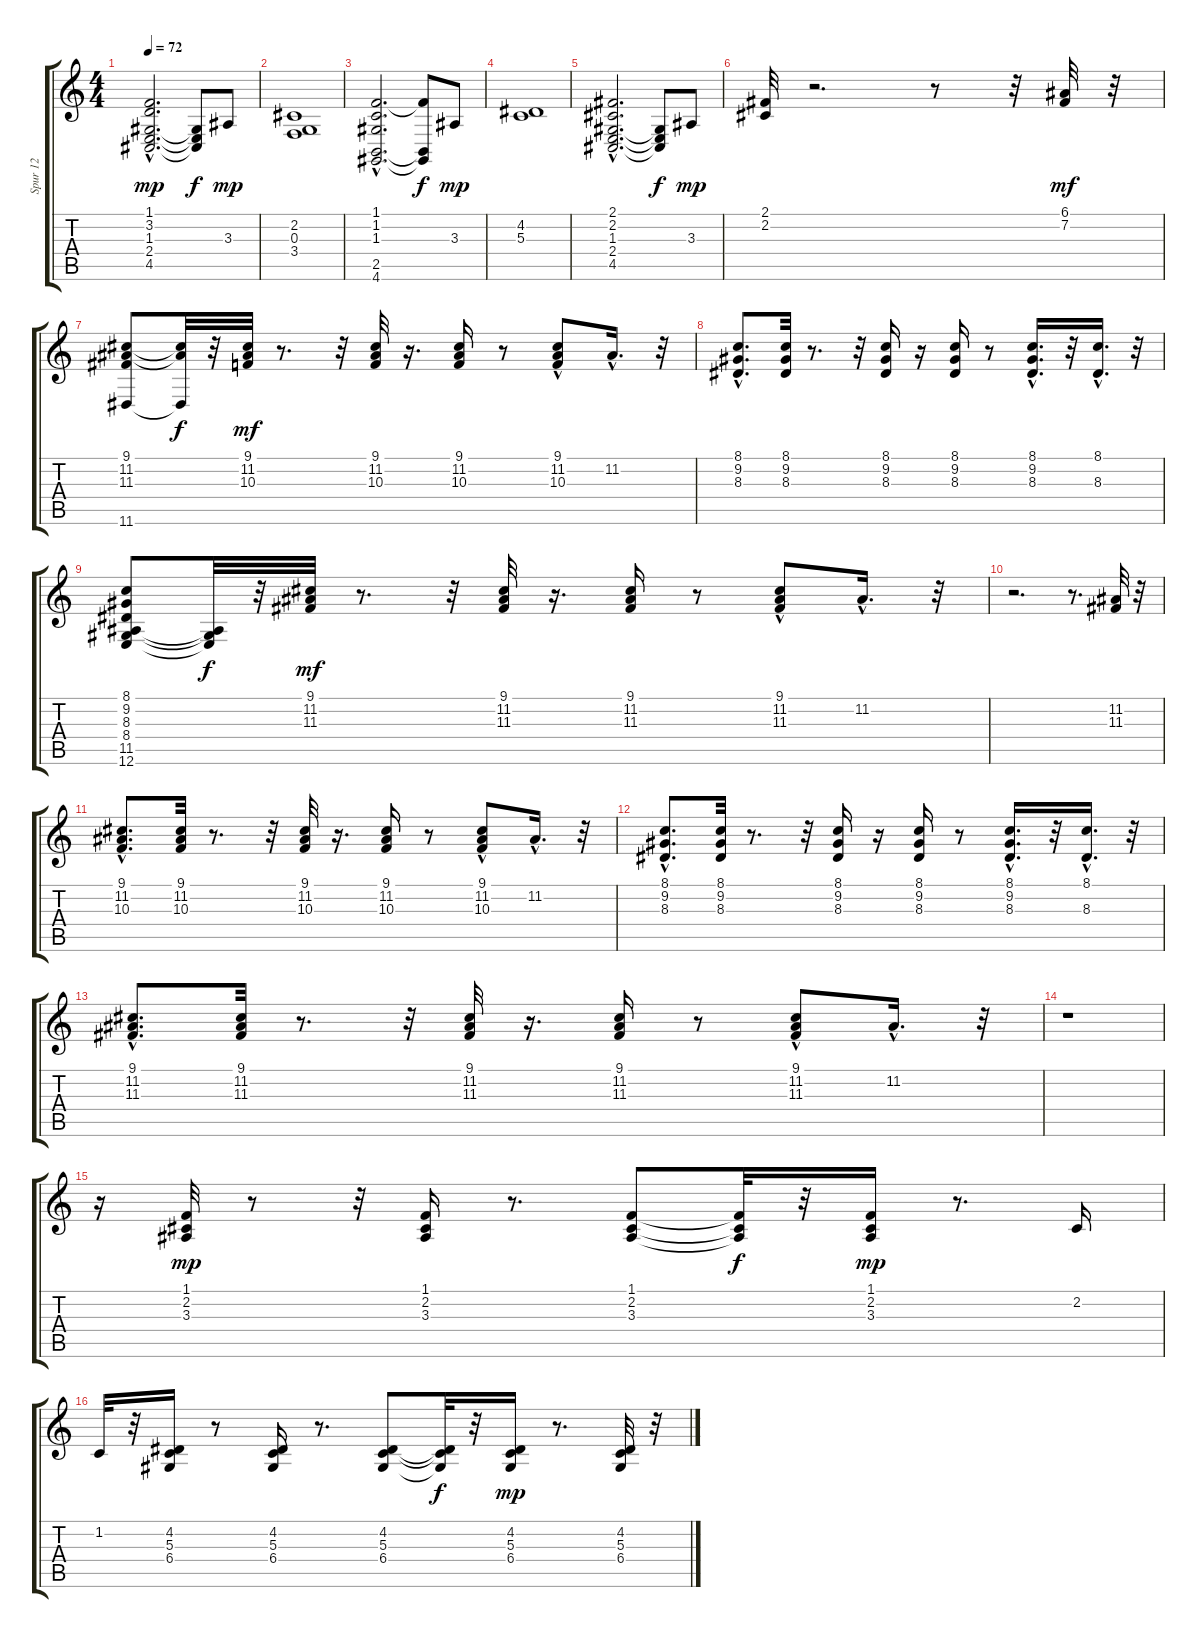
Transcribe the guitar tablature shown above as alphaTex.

\track ("Spur 12" "Spur 12") {instrument acousticgrandpiano}
\staff {score tabs}
\tuning (E4 B3 G3 D3 A2 E2) {hide}
\ts (4 4)
\tempo 72
\clef g2
\ks c
(1.1 3.2 1.3{hac} 2.4{hac} 4.5{hac}).2{d dy mp} (1.3{t} 2.4{t} 4.5{t}).8{dy f} 3.3.8{dy mp} |
(2.2 0.3 3.4).1 |
(1.1{hac} 1.2 1.3 2.5{hac} 4.6{hac}).2{d} (1.1{t} 2.5{t} 4.6{t}).8{dy f} 3.3.8{dy mp} |
(4.2 5.3).1 |
(2.1 2.2 1.3{hac} 2.4{hac} 4.5{hac}).2{d} (1.3{t} 2.4{t} 4.5{t}).8{dy f} 3.3.8{dy mp} |
(2.1 2.2).32 r.2{d} r.8 r.32 (6.1 7.2).32{dy mf} r.32 |
(9.1 11.2 11.3 11.6).8 (9.1{t} 11.2{t} 11.6{t}).32{dy f} r.32 (9.1 11.2 10.3).32{dy mf} r.8{d} r.32 (9.1 11.2 10.3).32 r.16{d} (9.1 11.2 10.3).16 r.8 (9.1 11.2{hac} 10.3{hac}).8 11.2{hac}.16{d} r.32 |
(8.1 9.2 8.3{hac}).8{d} (8.1 9.2 8.3).32 r.8{d} r.32 (8.1 9.2 8.3).16 r.16 (8.1 9.2 8.3).16 r.8 (8.1{hac} 9.2{hac} 8.3{hac}).16{d} r.32 (8.1 8.3{hac}).16{d} r.32 |
(8.1 9.2 8.3 8.4 11.5 12.6).8 (8.4{t} 11.5{t} 12.6{t}).32{dy f} r.32 (9.1 11.2 11.3).32{dy mf} r.8{d} r.32 (9.1 11.2 11.3).32 r.16{d} (9.1 11.2 11.3).16 r.8 (9.1 11.2{hac} 11.3{hac}).8 11.2{hac}.16{d} r.32 |
r.2{d} r.8{d} (11.2 11.3).32 r.32 |
(9.1 11.2 10.3{hac}).8{d} (9.1 11.2 10.3).32 r.8{d} r.32 (9.1 11.2 10.3).32 r.16{d} (9.1 11.2 10.3).16 r.8 (9.1 11.2{hac} 10.3{hac}).8 11.2{hac}.16{d} r.32 |
(8.1 9.2 8.3{hac}).8{d} (8.1 9.2 8.3).32 r.8{d} r.32 (8.1 9.2 8.3).16 r.16 (8.1 9.2 8.3).16 r.8 (8.1{hac} 9.2{hac} 8.3{hac}).16{d} r.32 (8.1 8.3{hac}).16{d} r.32 |
(9.1 11.2 11.3{hac}).8{d} (9.1 11.2 11.3).32 r.8{d} r.32 (9.1 11.2 11.3).32 r.16{d} (9.1 11.2 11.3).16 r.8 (9.1 11.2{hac} 11.3{hac}).8 11.2{hac}.16{d} r.32 |
r.1 |
r.16 (1.1 2.2 3.3).32{dy mp} r.8 r.32 (1.1 2.2 3.3).16 r.8{d} (1.1 2.2 3.3).8 (1.1{t} 2.2{t} 3.3{t}).32{dy f} r.32 (1.1 2.2 3.3).16{dy mp} r.8{d} 2.2.16 |
1.2.32 r.32 (4.2 5.3 6.4).16 r.8 (4.2 5.3 6.4).16 r.8{d} (4.2 5.3 6.4).8 (4.2{t} 5.3{t} 6.4{t}).32{dy f} r.32 (4.2 5.3 6.4).16{dy mp} r.8{d} (4.2 5.3 6.4).32 r.32
